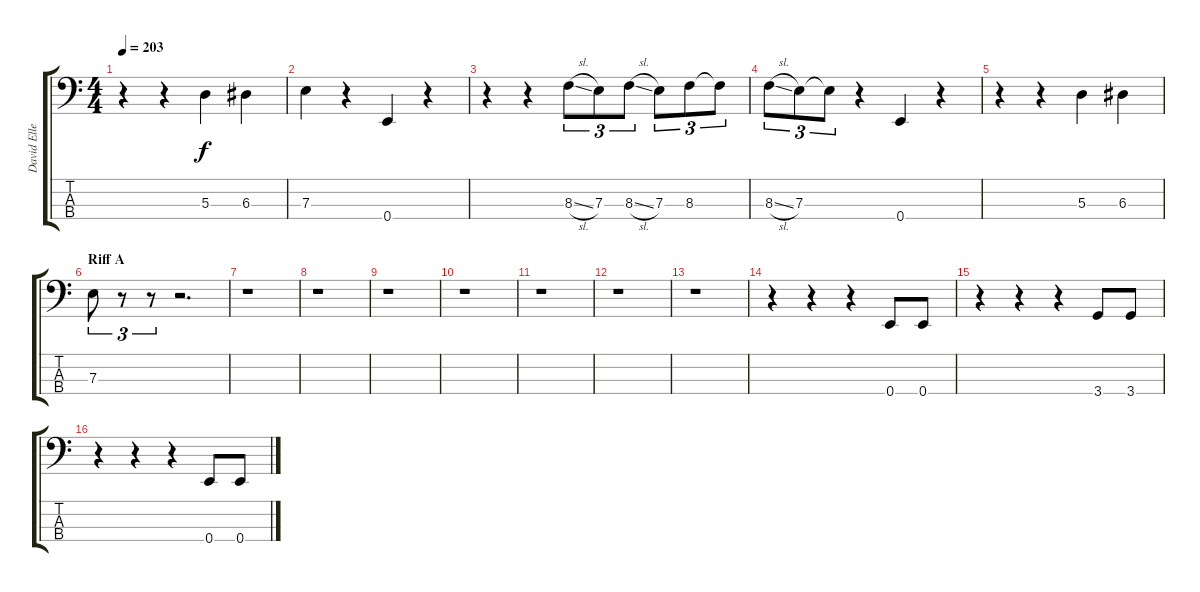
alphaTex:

\track ("David Ellefson" "David Elle") {instrument electricbasspick}
\staff {score tabs}
\tuning (G2 D2 A1 E1) {hide}
\ts (4 4)
\tempo 203
\clef f4
\ks c
r.4{dy f} r.4 5.3.4 6.3.4 |
7.3.4 r.4 0.4.4 r.4 |
r.4 r.4 8.3{sl}.8{tu (3 2)} 7.3.8{tu (3 2)} 8.3{sl}.8{tu (3 2)} 7.3.8{tu (3 2)} 8.3.8{tu (3 2)} 8.3{t}.8{tu (3 2)} |
8.3{sl}.8{tu (3 2)} 7.3.8{tu (3 2)} 7.3{t}.8{tu (3 2)} r.4 0.4.4 r.4 |
r.4 r.4 5.3.4 6.3.4 |
\section ("" "Riff A")
7.3.8{tu (3 2)} r.8{tu (3 2)} r.8{tu (3 2)} r.2{d} |
r.1 |
r.1 |
r.1 |
r.1 |
r.1 |
r.1 |
r.1 |
r.4 r.4 r.4 0.4.8 0.4.8 |
r.4 r.4 r.4 3.4.8 3.4.8 |
r.4 r.4 r.4 0.4.8 0.4.8
